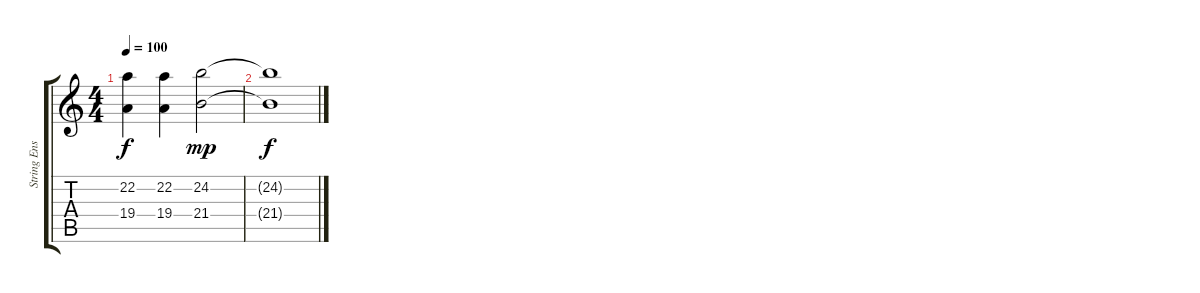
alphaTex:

\track ("String Ensemble" "String Ens") {instrument stringensemble1}
\staff {score tabs}
\tuning (E4 B3 G3 D3 A2 E2) {hide}
\ts (4 4)
\tempo 100
\clef g2
\ks c
(22.2 19.4).4{dy f} (22.2 19.4).4 (24.2 21.4).2{dy mp} |
(24.2{t} 21.4{t}).1{dy f}
